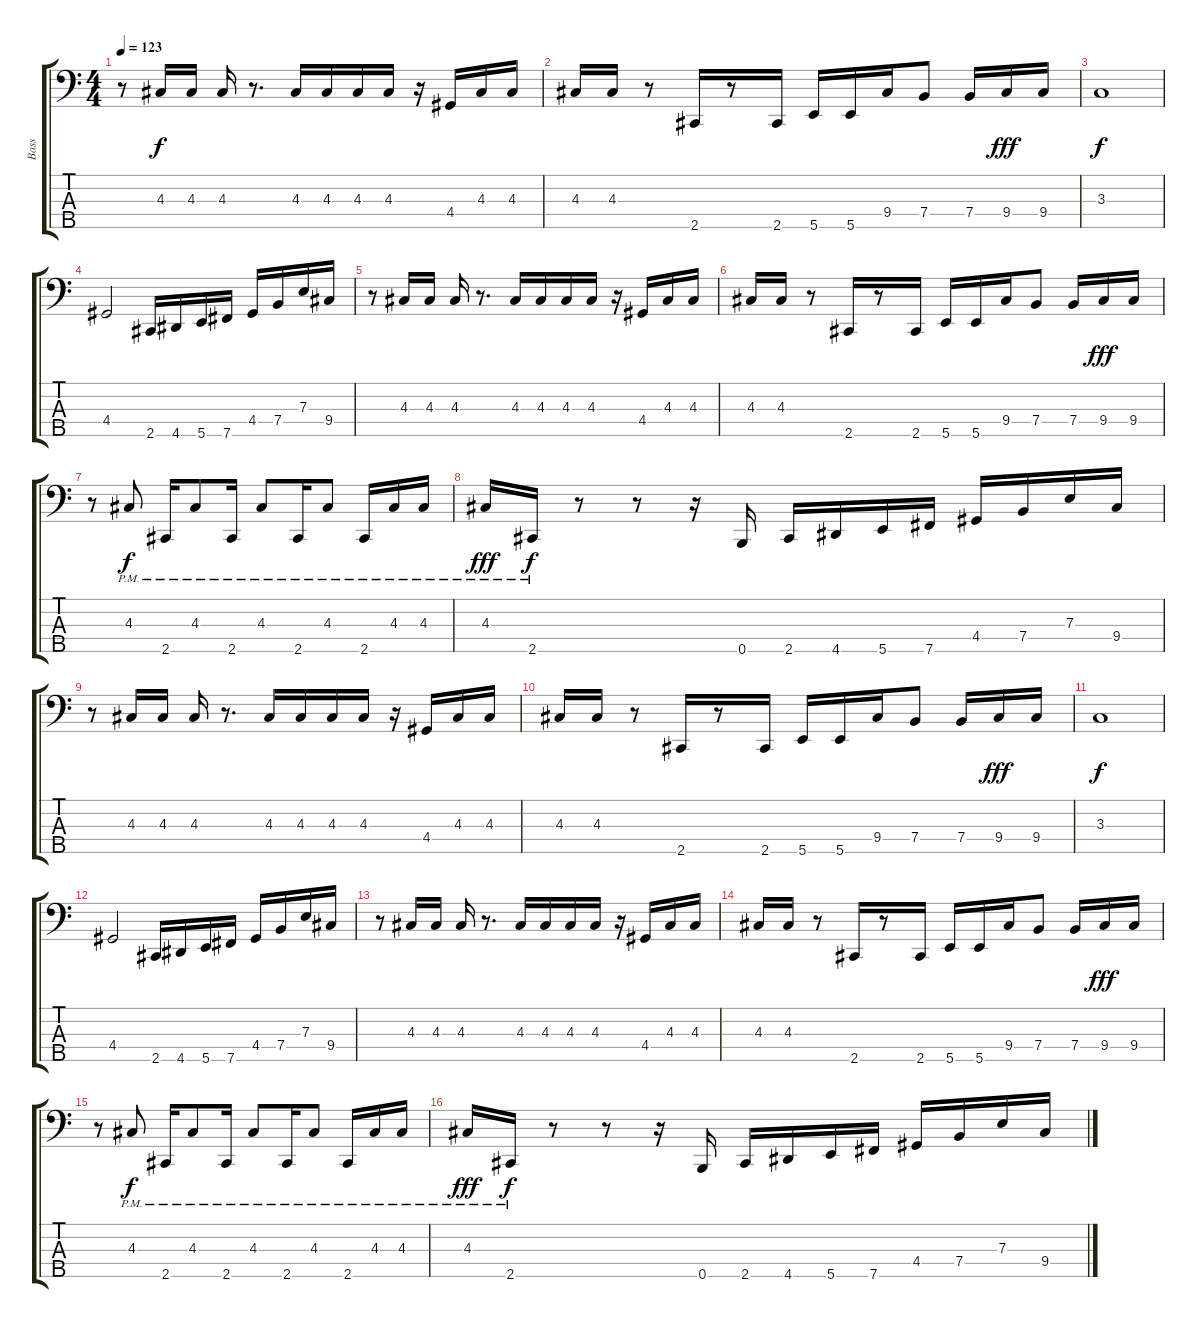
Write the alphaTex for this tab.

\track ("Bass" "Bass") {instrument synthbass1}
\staff {score tabs}
\tuning (G2 D2 A1 E1 B0) {hide}
\ts (4 4)
\tempo 123
\clef f4
\ks c
r.8{dy f} 4.3.16 4.3.16 4.3.16 r.8{d} 4.3.16 4.3.16 4.3.16 4.3.16 r.16 4.4.16 4.3.16 4.3.16 |
4.3.16 4.3.16 r.8 2.5.16 r.8 2.5.16 5.5.16 5.5.16 9.4.16 7.4.8 7.4.16 9.4.16{dy fff} 9.4.16 |
3.3.1{dy f} |
4.4.2 2.5.16 4.5.16 5.5.16 7.5.16 4.4.16 7.4.16 7.3.16 9.4.16 |
r.8 4.3.16 4.3.16 4.3.16 r.8{d} 4.3.16 4.3.16 4.3.16 4.3.16 r.16 4.4.16 4.3.16 4.3.16 |
4.3.16 4.3.16 r.8 2.5.16 r.8 2.5.16 5.5.16 5.5.16 9.4.16 7.4.8 7.4.16 9.4.16{dy fff} 9.4.16 |
r.8 4.3{pm}.8{dy f} 2.5{pm}.16 4.3{pm}.8 2.5{pm}.16 4.3{pm}.8 2.5{pm}.16 4.3{pm}.8 2.5{pm}.16 4.3{pm}.16 4.3{pm}.16 |
4.3{pm}.16{dy fff} 2.5{pm}.16{dy f} r.8 r.8 r.16 0.5.16 2.5.16 4.5.16 5.5.16 7.5.16 4.4.16 7.4.16 7.3.16 9.4.16 |
r.8 4.3.16 4.3.16 4.3.16 r.8{d} 4.3.16 4.3.16 4.3.16 4.3.16 r.16 4.4.16 4.3.16 4.3.16 |
4.3.16 4.3.16 r.8 2.5.16 r.8 2.5.16 5.5.16 5.5.16 9.4.16 7.4.8 7.4.16 9.4.16{dy fff} 9.4.16 |
3.3.1{dy f} |
4.4.2 2.5.16 4.5.16 5.5.16 7.5.16 4.4.16 7.4.16 7.3.16 9.4.16 |
r.8 4.3.16 4.3.16 4.3.16 r.8{d} 4.3.16 4.3.16 4.3.16 4.3.16 r.16 4.4.16 4.3.16 4.3.16 |
4.3.16 4.3.16 r.8 2.5.16 r.8 2.5.16 5.5.16 5.5.16 9.4.16 7.4.8 7.4.16 9.4.16{dy fff} 9.4.16 |
r.8 4.3{pm}.8{dy f} 2.5{pm}.16 4.3{pm}.8 2.5{pm}.16 4.3{pm}.8 2.5{pm}.16 4.3{pm}.8 2.5{pm}.16 4.3{pm}.16 4.3{pm}.16 |
4.3{pm}.16{dy fff} 2.5{pm}.16{dy f} r.8 r.8 r.16 0.5.16 2.5.16 4.5.16 5.5.16 7.5.16 4.4.16 7.4.16 7.3.16 9.4.16
